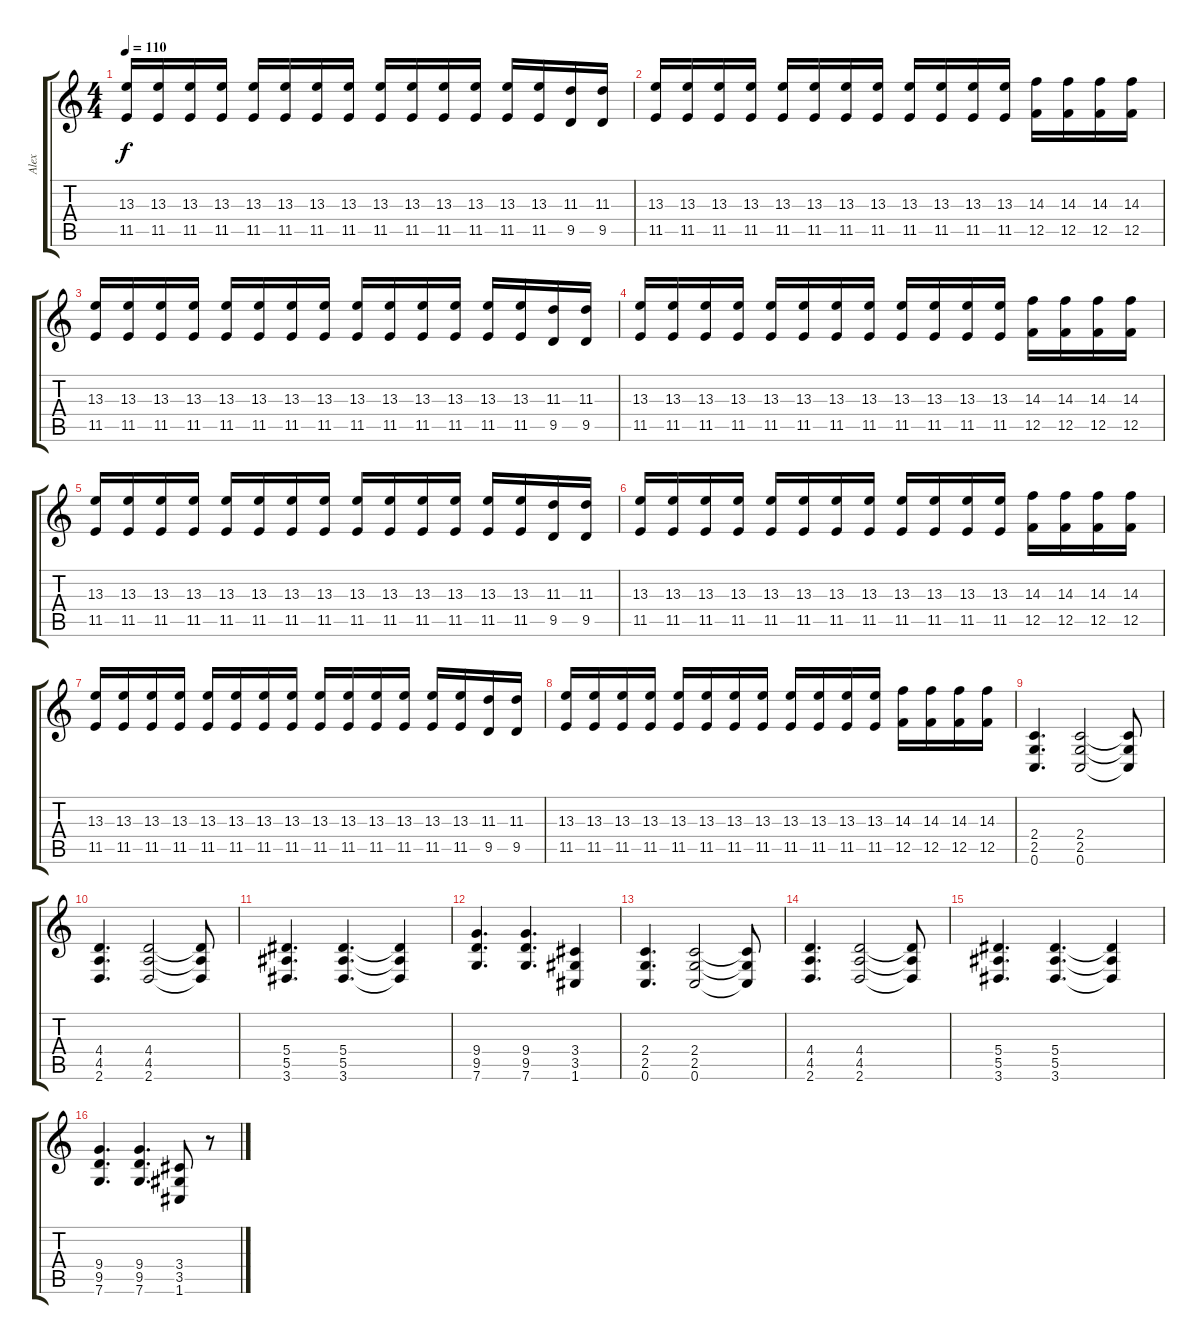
\track ("Alex" "Alex") {instrument overdrivenguitar}
\staff {score tabs}
\tuning (C4 G3 Eb3 Bb2 F2 C2) {hide}
\ts (4 4)
\tempo 110
\clef g2
\ks c
(13.3 11.5).16{dy f} (13.3 11.5).16 (13.3 11.5).16 (13.3 11.5).16 (13.3 11.5).16 (13.3 11.5).16 (13.3 11.5).16 (13.3 11.5).16 (13.3 11.5).16 (13.3 11.5).16 (13.3 11.5).16 (13.3 11.5).16 (13.3 11.5).16 (13.3 11.5).16 (11.3 9.5).16 (11.3 9.5).16 |
(13.3 11.5).16 (13.3 11.5).16 (13.3 11.5).16 (13.3 11.5).16 (13.3 11.5).16 (13.3 11.5).16 (13.3 11.5).16 (13.3 11.5).16 (13.3 11.5).16 (13.3 11.5).16 (13.3 11.5).16 (13.3 11.5).16 (14.3 12.5).16 (14.3 12.5).16 (14.3 12.5).16 (14.3 12.5).16 |
(13.3 11.5).16 (13.3 11.5).16 (13.3 11.5).16 (13.3 11.5).16 (13.3 11.5).16 (13.3 11.5).16 (13.3 11.5).16 (13.3 11.5).16 (13.3 11.5).16 (13.3 11.5).16 (13.3 11.5).16 (13.3 11.5).16 (13.3 11.5).16 (13.3 11.5).16 (11.3 9.5).16 (11.3 9.5).16 |
(13.3 11.5).16 (13.3 11.5).16 (13.3 11.5).16 (13.3 11.5).16 (13.3 11.5).16 (13.3 11.5).16 (13.3 11.5).16 (13.3 11.5).16 (13.3 11.5).16 (13.3 11.5).16 (13.3 11.5).16 (13.3 11.5).16 (14.3 12.5).16 (14.3 12.5).16 (14.3 12.5).16 (14.3 12.5).16 |
(13.3 11.5).16 (13.3 11.5).16 (13.3 11.5).16 (13.3 11.5).16 (13.3 11.5).16 (13.3 11.5).16 (13.3 11.5).16 (13.3 11.5).16 (13.3 11.5).16 (13.3 11.5).16 (13.3 11.5).16 (13.3 11.5).16 (13.3 11.5).16 (13.3 11.5).16 (11.3 9.5).16 (11.3 9.5).16 |
(13.3 11.5).16 (13.3 11.5).16 (13.3 11.5).16 (13.3 11.5).16 (13.3 11.5).16 (13.3 11.5).16 (13.3 11.5).16 (13.3 11.5).16 (13.3 11.5).16 (13.3 11.5).16 (13.3 11.5).16 (13.3 11.5).16 (14.3 12.5).16 (14.3 12.5).16 (14.3 12.5).16 (14.3 12.5).16 |
(13.3 11.5).16 (13.3 11.5).16 (13.3 11.5).16 (13.3 11.5).16 (13.3 11.5).16 (13.3 11.5).16 (13.3 11.5).16 (13.3 11.5).16 (13.3 11.5).16 (13.3 11.5).16 (13.3 11.5).16 (13.3 11.5).16 (13.3 11.5).16 (13.3 11.5).16 (11.3 9.5).16 (11.3 9.5).16 |
(13.3 11.5).16 (13.3 11.5).16 (13.3 11.5).16 (13.3 11.5).16 (13.3 11.5).16 (13.3 11.5).16 (13.3 11.5).16 (13.3 11.5).16 (13.3 11.5).16 (13.3 11.5).16 (13.3 11.5).16 (13.3 11.5).16 (14.3 12.5).16 (14.3 12.5).16 (14.3 12.5).16 (14.3 12.5).16 |
(2.4 2.5 0.6).4{d} (2.4 2.5 0.6).2 (2.4{t} 2.5{t} 0.6{t}).8 |
(4.4 4.5 2.6).4{d} (4.4 4.5 2.6).2 (4.4{t} 4.5{t} 2.6{t}).8 |
(5.4 5.5 3.6).4{d} (5.4 5.5 3.6).4{d} (5.4{t} 5.5{t} 3.6{t}).4 |
(9.4 9.5 7.6).4{d} (9.4 9.5 7.6).4{d} (3.4 3.5 1.6).4 |
(2.4 2.5 0.6).4{d} (2.4 2.5 0.6).2 (2.4{t} 2.5{t} 0.6{t}).8 |
(4.4 4.5 2.6).4{d} (4.4 4.5 2.6).2 (4.4{t} 4.5{t} 2.6{t}).8 |
(5.4 5.5 3.6).4{d} (5.4 5.5 3.6).4{d} (5.4{t} 5.5{t} 3.6{t}).4 |
(9.4 9.5 7.6).4{d} (9.4 9.5 7.6).4{d} (3.4 3.5 1.6).8 r.8
